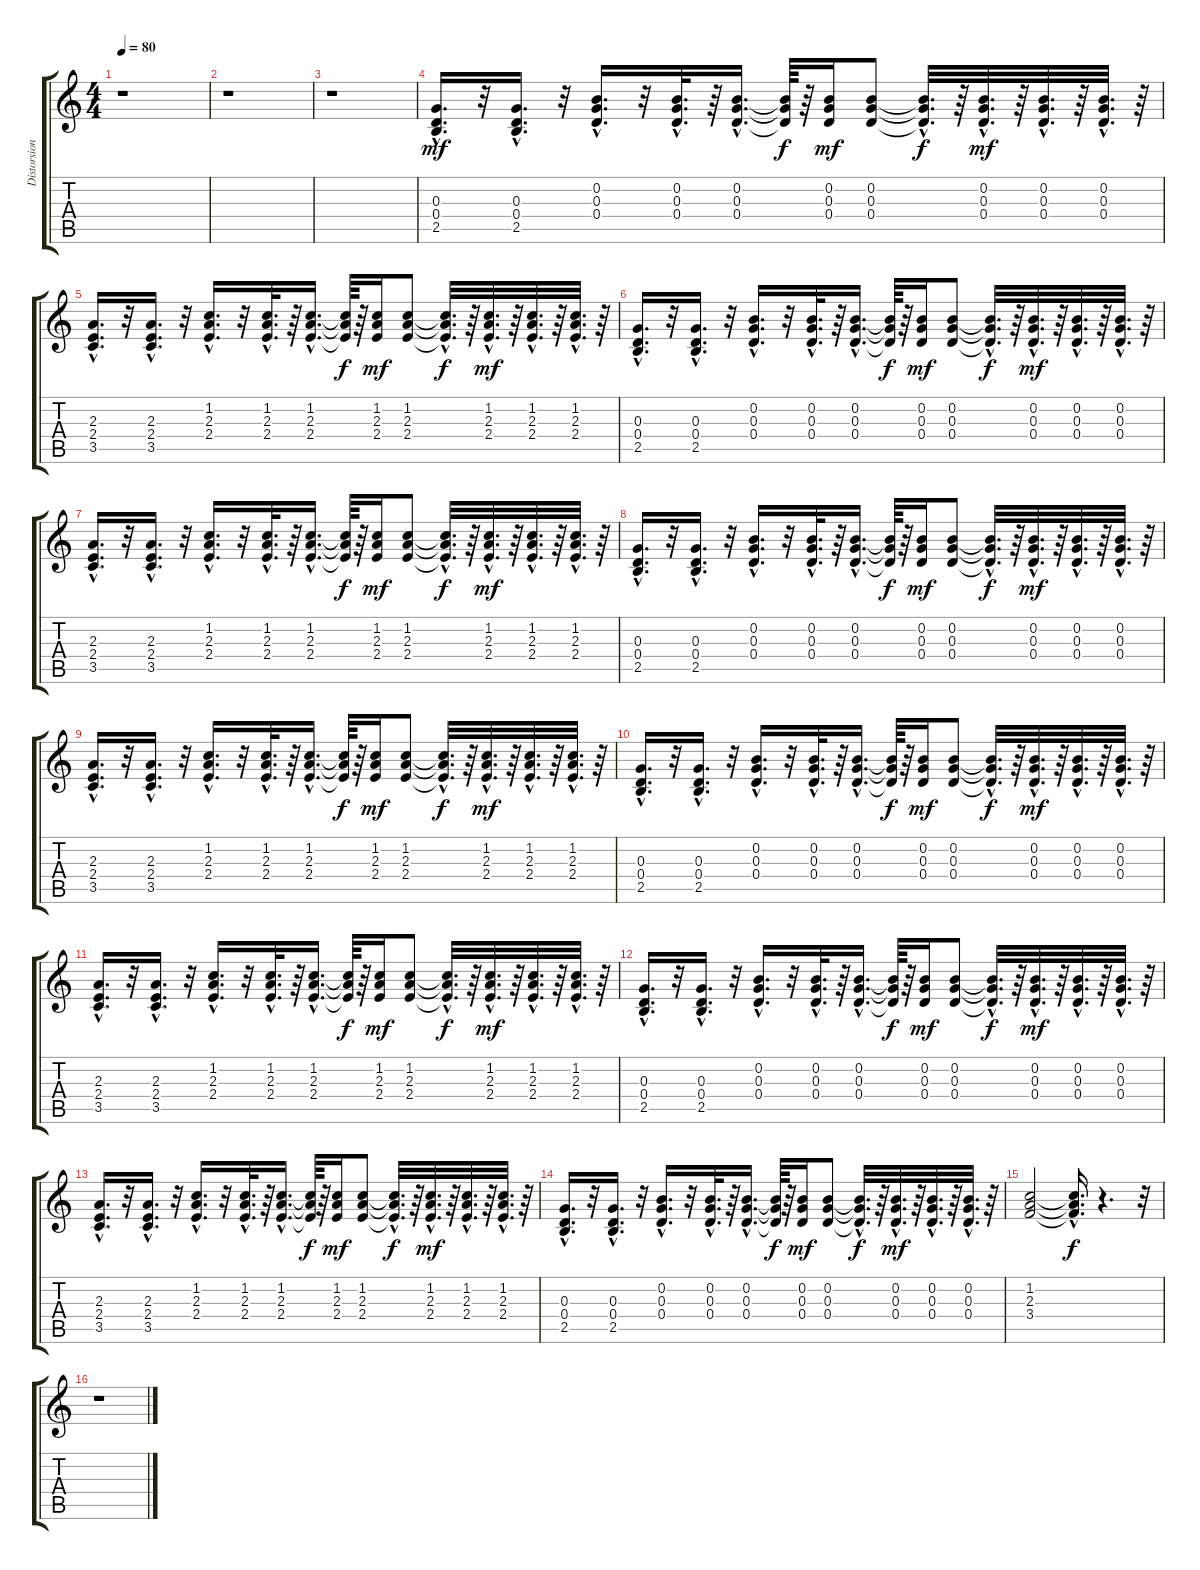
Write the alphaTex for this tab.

\track ("Distorsion" "Distorsion") {instrument distortionguitar}
\staff {score tabs}
\tuning (E4 B3 G3 D3 A2 E2) {hide}
\ts (4 4)
\tempo 80
\clef g2
\ks c
r.1{dy mf} |
r.1 |
r.1 |
(0.3{hac} 0.4{hac} 2.5{hac}).16{d} r.32 (0.3{hac} 0.4{hac} 2.5{hac}).16{d} r.32 (0.2{hac} 0.3{hac} 0.4{hac}).16{d} r.32 (0.2{hac} 0.3{hac} 0.4{hac}).32{d} r.64 (0.2{hac} 0.3{hac} 0.4{hac}).16{d} (0.2{t} 0.3{t} 0.4{t}).64{dy f} r.64 (0.2 0.3 0.4).16{dy mf} (0.2 0.3 0.4).8 (0.2{hac t} 0.3{hac t} 0.4{hac t}).32{d dy f} r.64 (0.2{hac} 0.3{hac} 0.4{hac}).32{d dy mf} r.64 (0.2{hac} 0.3{hac} 0.4{hac}).32{d} r.64 (0.2{hac} 0.3{hac} 0.4{hac}).32{d} r.64 |
(2.3{hac} 2.4{hac} 3.5{hac}).16{d} r.32 (2.3{hac} 2.4{hac} 3.5{hac}).16{d} r.32 (1.2{hac} 2.3{hac} 2.4{hac}).16{d} r.32 (1.2{hac} 2.3{hac} 2.4{hac}).32{d} r.64 (1.2{hac} 2.3{hac} 2.4{hac}).16{d} (1.2{t} 2.3{t} 2.4{t}).64{dy f} r.64 (1.2 2.3 2.4).16{dy mf} (1.2 2.3 2.4).8 (1.2{hac t} 2.3{hac t} 2.4{hac t}).32{d dy f} r.64 (1.2{hac} 2.3{hac} 2.4{hac}).32{d dy mf} r.64 (1.2{hac} 2.3{hac} 2.4{hac}).32{d} r.64 (1.2{hac} 2.3{hac} 2.4{hac}).32{d} r.64 |
(0.3{hac} 0.4{hac} 2.5{hac}).16{d} r.32 (0.3{hac} 0.4{hac} 2.5{hac}).16{d} r.32 (0.2{hac} 0.3{hac} 0.4{hac}).16{d} r.32 (0.2{hac} 0.3{hac} 0.4{hac}).32{d} r.64 (0.2{hac} 0.3{hac} 0.4{hac}).16{d} (0.2{t} 0.3{t} 0.4{t}).64{dy f} r.64 (0.2 0.3 0.4).16{dy mf} (0.2 0.3 0.4).8 (0.2{hac t} 0.3{hac t} 0.4{hac t}).32{d dy f} r.64 (0.2{hac} 0.3{hac} 0.4{hac}).32{d dy mf} r.64 (0.2{hac} 0.3{hac} 0.4{hac}).32{d} r.64 (0.2{hac} 0.3{hac} 0.4{hac}).32{d} r.64 |
(2.3{hac} 2.4{hac} 3.5{hac}).16{d} r.32 (2.3{hac} 2.4{hac} 3.5{hac}).16{d} r.32 (1.2{hac} 2.3{hac} 2.4{hac}).16{d} r.32 (1.2{hac} 2.3{hac} 2.4{hac}).32{d} r.64 (1.2{hac} 2.3{hac} 2.4{hac}).16{d} (1.2{t} 2.3{t} 2.4{t}).64{dy f} r.64 (1.2 2.3 2.4).16{dy mf} (1.2 2.3 2.4).8 (1.2{hac t} 2.3{hac t} 2.4{hac t}).32{d dy f} r.64 (1.2{hac} 2.3{hac} 2.4{hac}).32{d dy mf} r.64 (1.2{hac} 2.3{hac} 2.4{hac}).32{d} r.64 (1.2{hac} 2.3{hac} 2.4{hac}).32{d} r.64 |
(0.3{hac} 0.4{hac} 2.5{hac}).16{d} r.32 (0.3{hac} 0.4{hac} 2.5{hac}).16{d} r.32 (0.2{hac} 0.3{hac} 0.4{hac}).16{d} r.32 (0.2{hac} 0.3{hac} 0.4{hac}).32{d} r.64 (0.2{hac} 0.3{hac} 0.4{hac}).16{d} (0.2{t} 0.3{t} 0.4{t}).64{dy f} r.64 (0.2 0.3 0.4).16{dy mf} (0.2 0.3 0.4).8 (0.2{hac t} 0.3{hac t} 0.4{hac t}).32{d dy f} r.64 (0.2{hac} 0.3{hac} 0.4{hac}).32{d dy mf} r.64 (0.2{hac} 0.3{hac} 0.4{hac}).32{d} r.64 (0.2{hac} 0.3{hac} 0.4{hac}).32{d} r.64 |
(2.3{hac} 2.4{hac} 3.5{hac}).16{d} r.32 (2.3{hac} 2.4{hac} 3.5{hac}).16{d} r.32 (1.2{hac} 2.3{hac} 2.4{hac}).16{d} r.32 (1.2{hac} 2.3{hac} 2.4{hac}).32{d} r.64 (1.2{hac} 2.3{hac} 2.4{hac}).16{d} (1.2{t} 2.3{t} 2.4{t}).64{dy f} r.64 (1.2 2.3 2.4).16{dy mf} (1.2 2.3 2.4).8 (1.2{hac t} 2.3{hac t} 2.4{hac t}).32{d dy f} r.64 (1.2{hac} 2.3{hac} 2.4{hac}).32{d dy mf} r.64 (1.2{hac} 2.3{hac} 2.4{hac}).32{d} r.64 (1.2{hac} 2.3{hac} 2.4{hac}).32{d} r.64 |
(0.3{hac} 0.4{hac} 2.5{hac}).16{d} r.32 (0.3{hac} 0.4{hac} 2.5{hac}).16{d} r.32 (0.2{hac} 0.3{hac} 0.4{hac}).16{d} r.32 (0.2{hac} 0.3{hac} 0.4{hac}).32{d} r.64 (0.2{hac} 0.3{hac} 0.4{hac}).16{d} (0.2{t} 0.3{t} 0.4{t}).64{dy f} r.64 (0.2 0.3 0.4).16{dy mf} (0.2 0.3 0.4).8 (0.2{hac t} 0.3{hac t} 0.4{hac t}).32{d dy f} r.64 (0.2{hac} 0.3{hac} 0.4{hac}).32{d dy mf} r.64 (0.2{hac} 0.3{hac} 0.4{hac}).32{d} r.64 (0.2{hac} 0.3{hac} 0.4{hac}).32{d} r.64 |
(2.3{hac} 2.4{hac} 3.5{hac}).16{d} r.32 (2.3{hac} 2.4{hac} 3.5{hac}).16{d} r.32 (1.2{hac} 2.3{hac} 2.4{hac}).16{d} r.32 (1.2{hac} 2.3{hac} 2.4{hac}).32{d} r.64 (1.2{hac} 2.3{hac} 2.4{hac}).16{d} (1.2{t} 2.3{t} 2.4{t}).64{dy f} r.64 (1.2 2.3 2.4).16{dy mf} (1.2 2.3 2.4).8 (1.2{hac t} 2.3{hac t} 2.4{hac t}).32{d dy f} r.64 (1.2{hac} 2.3{hac} 2.4{hac}).32{d dy mf} r.64 (1.2{hac} 2.3{hac} 2.4{hac}).32{d} r.64 (1.2{hac} 2.3{hac} 2.4{hac}).32{d} r.64 |
(0.3{hac} 0.4{hac} 2.5{hac}).16{d} r.32 (0.3{hac} 0.4{hac} 2.5{hac}).16{d} r.32 (0.2{hac} 0.3{hac} 0.4{hac}).16{d} r.32 (0.2{hac} 0.3{hac} 0.4{hac}).32{d} r.64 (0.2{hac} 0.3{hac} 0.4{hac}).16{d} (0.2{t} 0.3{t} 0.4{t}).64{dy f} r.64 (0.2 0.3 0.4).16{dy mf} (0.2 0.3 0.4).8 (0.2{hac t} 0.3{hac t} 0.4{hac t}).32{d dy f} r.64 (0.2{hac} 0.3{hac} 0.4{hac}).32{d dy mf} r.64 (0.2{hac} 0.3{hac} 0.4{hac}).32{d} r.64 (0.2{hac} 0.3{hac} 0.4{hac}).32{d} r.64 |
(2.3{hac} 2.4{hac} 3.5{hac}).16{d} r.32 (2.3{hac} 2.4{hac} 3.5{hac}).16{d} r.32 (1.2{hac} 2.3{hac} 2.4{hac}).16{d} r.32 (1.2{hac} 2.3{hac} 2.4{hac}).32{d} r.64 (1.2{hac} 2.3{hac} 2.4{hac}).16{d} (1.2{t} 2.3{t} 2.4{t}).64{dy f} r.64 (1.2 2.3 2.4).16{dy mf} (1.2 2.3 2.4).8 (1.2{hac t} 2.3{hac t} 2.4{hac t}).32{d dy f} r.64 (1.2{hac} 2.3{hac} 2.4{hac}).32{d dy mf} r.64 (1.2{hac} 2.3{hac} 2.4{hac}).32{d} r.64 (1.2{hac} 2.3{hac} 2.4{hac}).32{d} r.64 |
(0.3{hac} 0.4{hac} 2.5{hac}).16{d} r.32 (0.3{hac} 0.4{hac} 2.5{hac}).16{d} r.32 (0.2{hac} 0.3{hac} 0.4{hac}).16{d} r.32 (0.2{hac} 0.3{hac} 0.4{hac}).32{d} r.64 (0.2{hac} 0.3{hac} 0.4{hac}).16{d} (0.2{t} 0.3{t} 0.4{t}).64{dy f} r.64 (0.2 0.3 0.4).16{dy mf} (0.2 0.3 0.4).8 (0.2{hac t} 0.3{hac t} 0.4{hac t}).32{d dy f} r.64 (0.2{hac} 0.3{hac} 0.4{hac}).32{d dy mf} r.64 (0.2{hac} 0.3{hac} 0.4{hac}).32{d} r.64 (0.2{hac} 0.3{hac} 0.4{hac}).32{d} r.64 |
(1.2 2.3 3.4).2 (1.2{hac t} 2.3{hac t} 3.4{hac t}).16{d dy f} r.4{d} r.32 |
r.1
